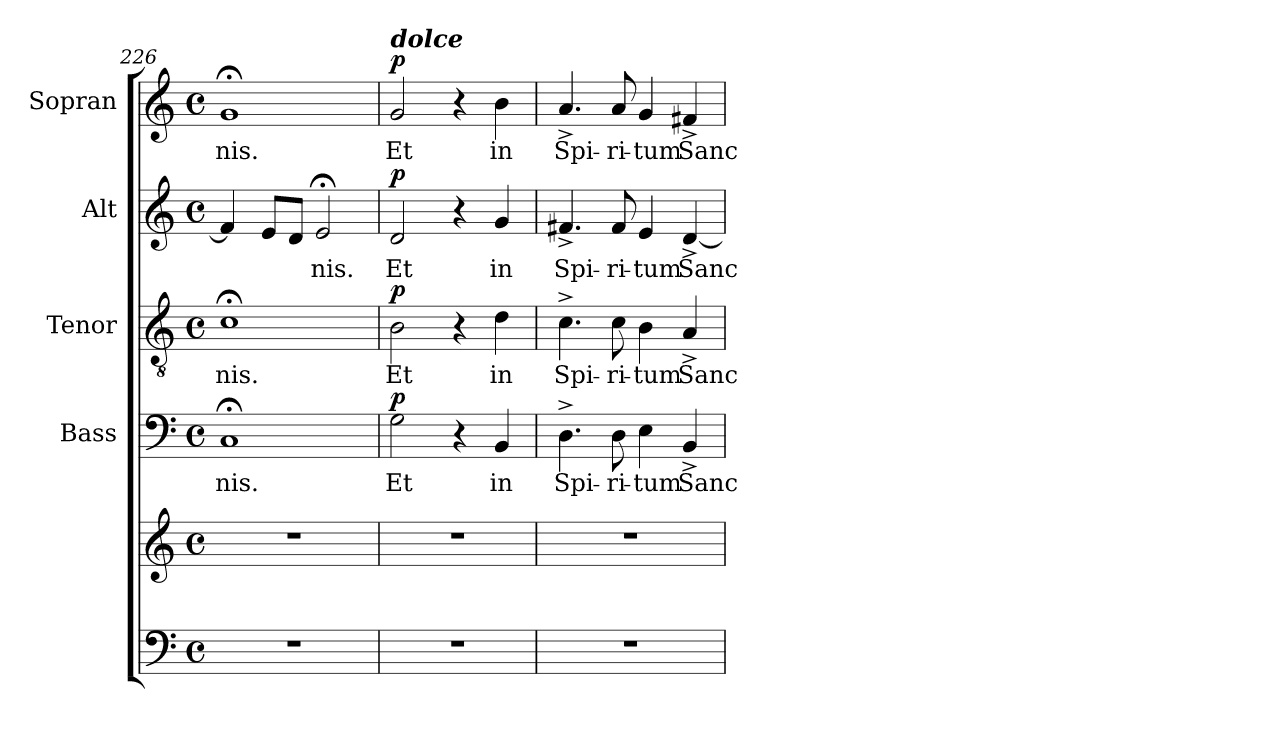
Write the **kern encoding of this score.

**kern	**kern	**kern	**text	**dynam	**kern	**text	**dynam	**kern	**text	**dynam	**kern	**text	**dynam
*part5	*part5	*part4	*part4	*part4	*part3	*part3	*part3	*part2	*part2	*part2	*part1	*part1	*part1
*staff6	*staff5	*staff4	*staff4	*staff4	*staff3	*staff3	*staff3	*staff2	*staff2	*staff2	*staff1	*staff1	*staff1
*	*	*I"Bass	*	*	*I"Tenor	*	*	*I"Alt	*	*	*I"Sopran	*	*
*	*	*I'B.	*	*	*I'T.	*	*	*I'A.	*	*	*I'S.	*	*
*clefF4	*clefG2	*clefF4	*	*	*clefGv2	*	*	*clefG2	*	*	*clefG2	*	*
*k[]	*k[]	*k[]	*	*	*k[]	*	*	*k[]	*	*	*k[]	*	*
*C:	*C:	*C:	*	*	*C:	*	*	*C:	*	*	*C:	*	*
*M4/4	*M4/4	*M4/4	*	*	*M4/4	*	*	*M4/4	*	*	*M4/4	*	*
*met(c)	*met(c)	*met(c)	*	*	*met(c)	*	*	*met(c)	*	*	*met(c)	*	*
=226	=226	=226	=226	=226	=226	=226	=226	=226	=226	=226	=226	=226	=226
!	!	!	!LO:LY:b	!	!	!LO:LY:b	!	!	!	!	!	!LO:LY:b	!
1r	1r	1C;<	-nis.	.	1c;<	-nis.	.	4f/]	.	.	1g;<	-nis.	.
.	.	.	.	.	.	.	.	8e/L	.	.	.	.	.
.	.	.	.	.	.	.	.	8d/J	.	.	.	.	.
!	!	!	!	!	!	!	!	!	!LO:LY:b	!	!	!	!
.	.	.	.	.	.	.	.	2e;</	-nis.	.	.	.	.
=227	=227	=227	=227	=227	=227	=227	=227	=227	=227	=227	=227	=227	=227
!	!	!	!	!	!	!	!	!	!	!	!LO:TX:a:Bi:t=dolce	!	!
!	!	!	!LO:LY:b	!LO:DY:a	!	!LO:LY:b	!LO:DY:a	!	!LO:LY:b	!LO:DY:a	!	!LO:LY:b	!LO:DY:a
1r	1r	2G\	Et	p	2B\	Et	p	2d/	Et	p	2g/	Et	p
.	.	4r	.	.	4r	.	.	4r	.	.	4r	.	.
!	!	!	!LO:LY:b	!	!	!LO:LY:b	!	!	!LO:LY:b	!	!	!LO:LY:b	!
.	.	4BB/	in	.	4d\	in	.	4g/	in	.	4b\	in	.
=228	=228	=228	=228	=228	=228	=228	=228	=228	=228	=228	=228	=228	=228
!	!	!	!LO:LY:b	!	!	!LO:LY:b	!	!	!LO:LY:b	!	!	!LO:LY:b	!
1r	1r	4.D^>\	Spi-	.	4.c^>\	Spi-	.	4.f#X^>/	Spi-	.	4.a^>/	Spi-	.
!	!	!	!LO:LY:b	!	!	!LO:LY:b	!	!	!LO:LY:b	!	!	!LO:LY:b	!
.	.	8D\	-ri-	.	8c\	-ri-	.	8f#/	-ri-	.	8a/	-ri-	.
!	!	!	!LO:LY:b	!	!	!LO:LY:b	!	!	!LO:LY:b	!	!	!LO:LY:b	!
.	.	4E\	-tum	.	4B\	-tum	.	4e/	-tum	.	4g/	-tum	.
!	!	!	!LO:LY:b	!	!	!LO:LY:b	!	!	!LO:LY:b	!	!	!LO:LY:b	!
.	.	4BB^>/	Sanc-	.	4A^>/	Sanc-	.	[4d^>/	Sanc-	.	4f#X^>/	Sanc-	.
=	=	=	=	=	=	=	=	=	=	=	=	=	=
*-	*-	*-	*-	*-	*-	*-	*-	*-	*-	*-	*-	*-	*-
